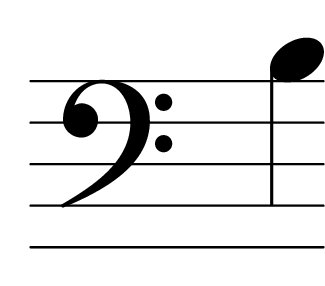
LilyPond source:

\version "2.14.2"

\header {
  % Supprimer le pied de page par défaut
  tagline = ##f
}
#(set-global-staff-size 80)
\layout {
  \context {
    \Score
    \remove "Bar_number_engraver"
  }
   \context {
      \Staff
           \remove "Time_signature_engraver"
    }

}


global = {
  \key c \major
  \time 4/4
}

sopranoVoice = \relative c' {
  \global
  \dynamicUp
  % En avant la musique !
  
  \clef bass b
}


\score {
  \new Staff { \sopranoVoice }
  \layout { }
}
\paper {
  paper-width = 55\mm
  paper-height = 85\mm
  left-margin = 5\mm
  right-margin = 5\mm
  indent = 0
}